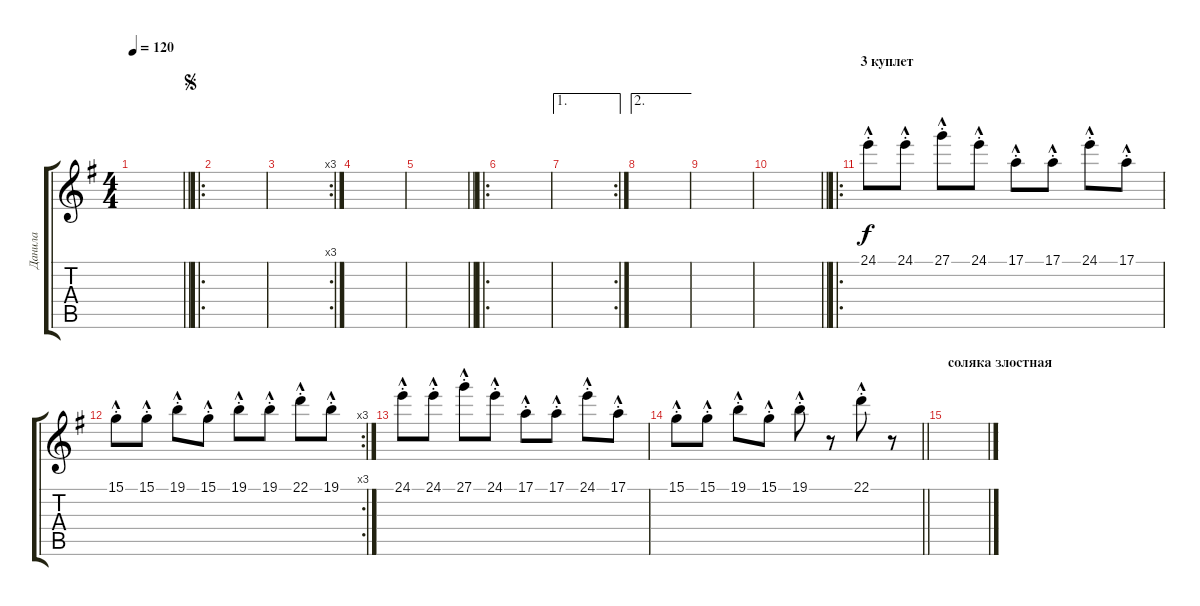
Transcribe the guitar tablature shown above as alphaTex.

\track ("Данила" "Данила") {instrument panflute}
\staff {score tabs}
\tuning (E4 B3 G3 D3 A2 E2) {hide}
\ts (4 4)
\tempo 120
\clef g2
\barLineRight lightlight
\ks eminor
|
\ro
\jump segno
|
\rc 3
|
|
\barLineRight lightlight
|
\ro
|
\ae 1
\rc 2
|
\ae 2
|
|
\barLineRight lightlight
|
\ro
\section ("" "3 куплет")
24.1{hac st}.8 24.1{hac st}.8 27.1{hac st}.8 24.1{hac st}.8 17.1{hac st}.8 17.1{hac st}.8 24.1{hac st}.8 17.1{hac st}.8 |
\rc 3
15.1{hac st}.8 15.1{hac st}.8 19.1{hac st}.8 15.1{hac st}.8 19.1{hac st}.8 19.1{hac st}.8 22.1{hac st}.8 19.1{hac st}.8 |
24.1{hac st}.8 24.1{hac st}.8 27.1{hac st}.8 24.1{hac st}.8 17.1{hac st}.8 17.1{hac st}.8 24.1{hac st}.8 17.1{hac st}.8 |
\barLineRight lightlight
15.1{hac st}.8 15.1{hac st}.8 19.1{hac st}.8 15.1{hac st}.8 19.1{hac st}.8 r.8 22.1{hac st}.8 r.8 |
\section ("" "соляка злостная")
